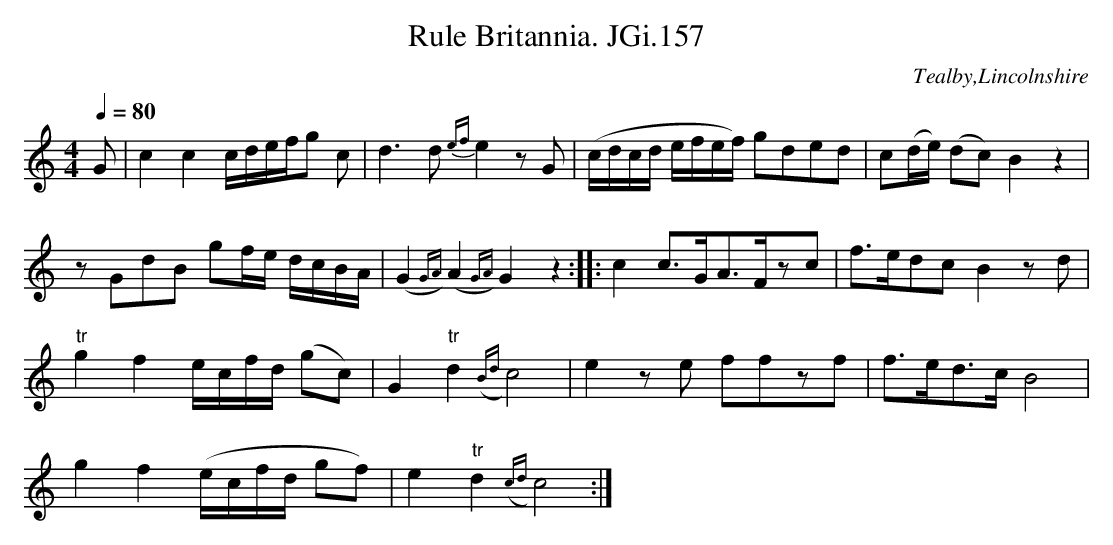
X:1
T:Rule Britannia. JGi.157
L:1/8
M:4/4
O:Tealby,Lincolnshire
Q:1/4=80
K:C
G|c2c2 c/d/e/f/g c|d3d{ef}e2zG|(c/d/c/d/ e/f/e/f/) gded|c(d/e/) (dc)B2z2|
zGdB gf/e/ d/c/B/A/|(G2{GA})(A2{GA})G2z2::c2 c>GA>Fzc|f>edcB2zd|
"tr"g2f2e/c/f/d/ (gc)|G2"tr"d2({Bd}c4)|e2ze ffzf|f>ed>cB4|
g2f2(e/c/f/d/ gf)|e2"tr"d2({cd}c4):|
